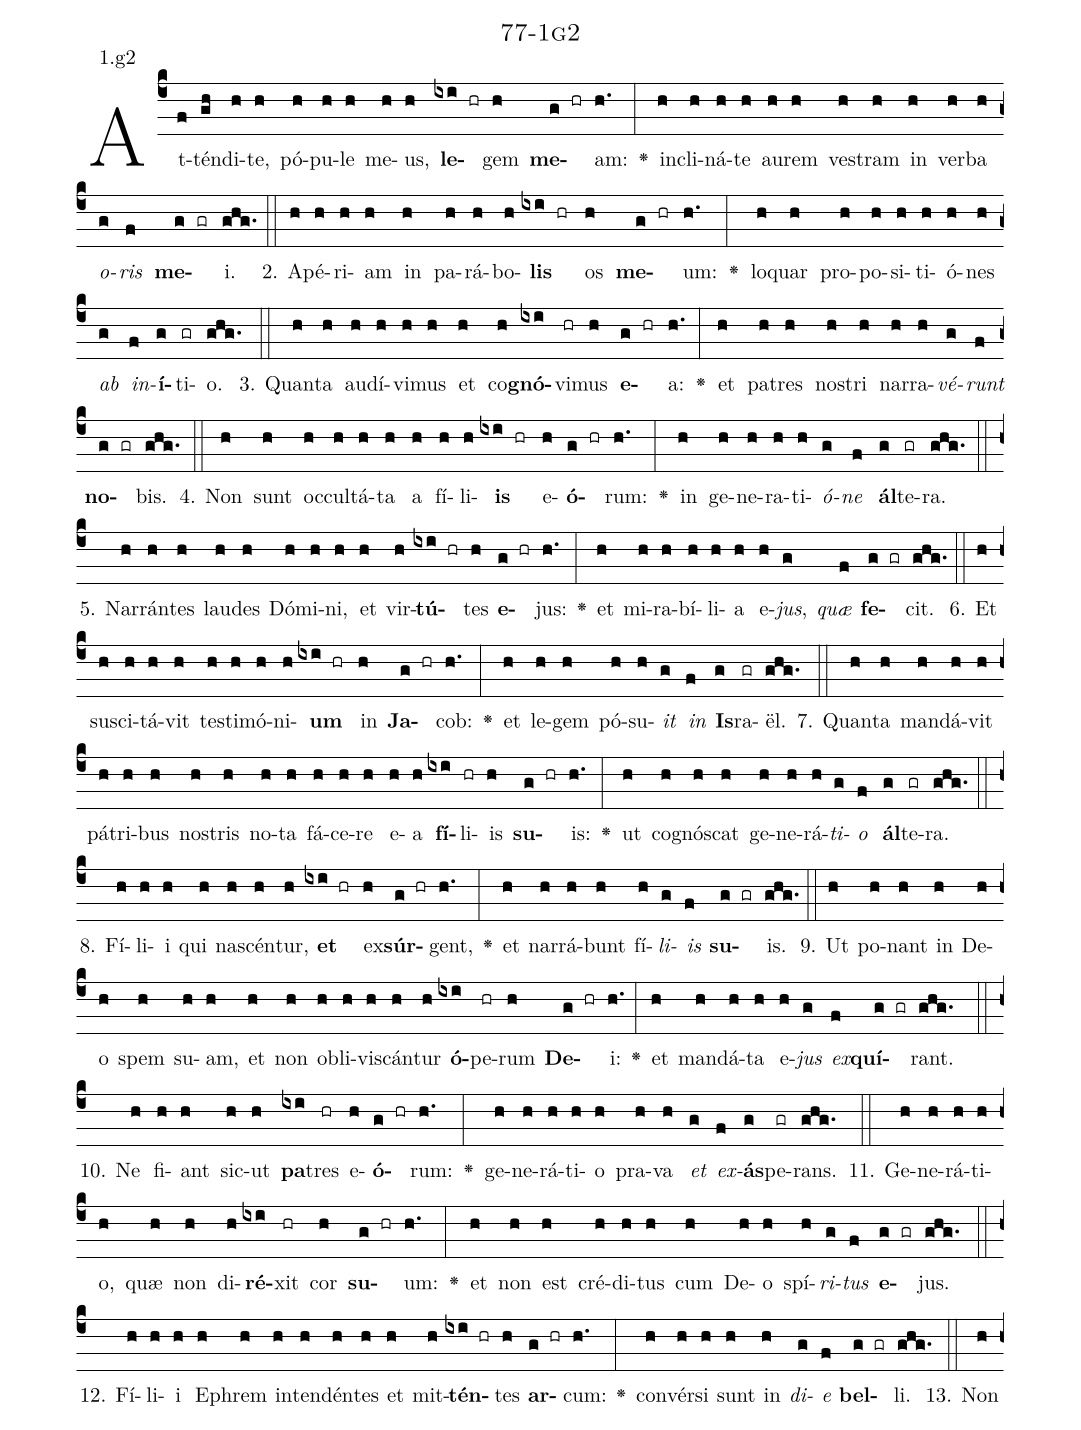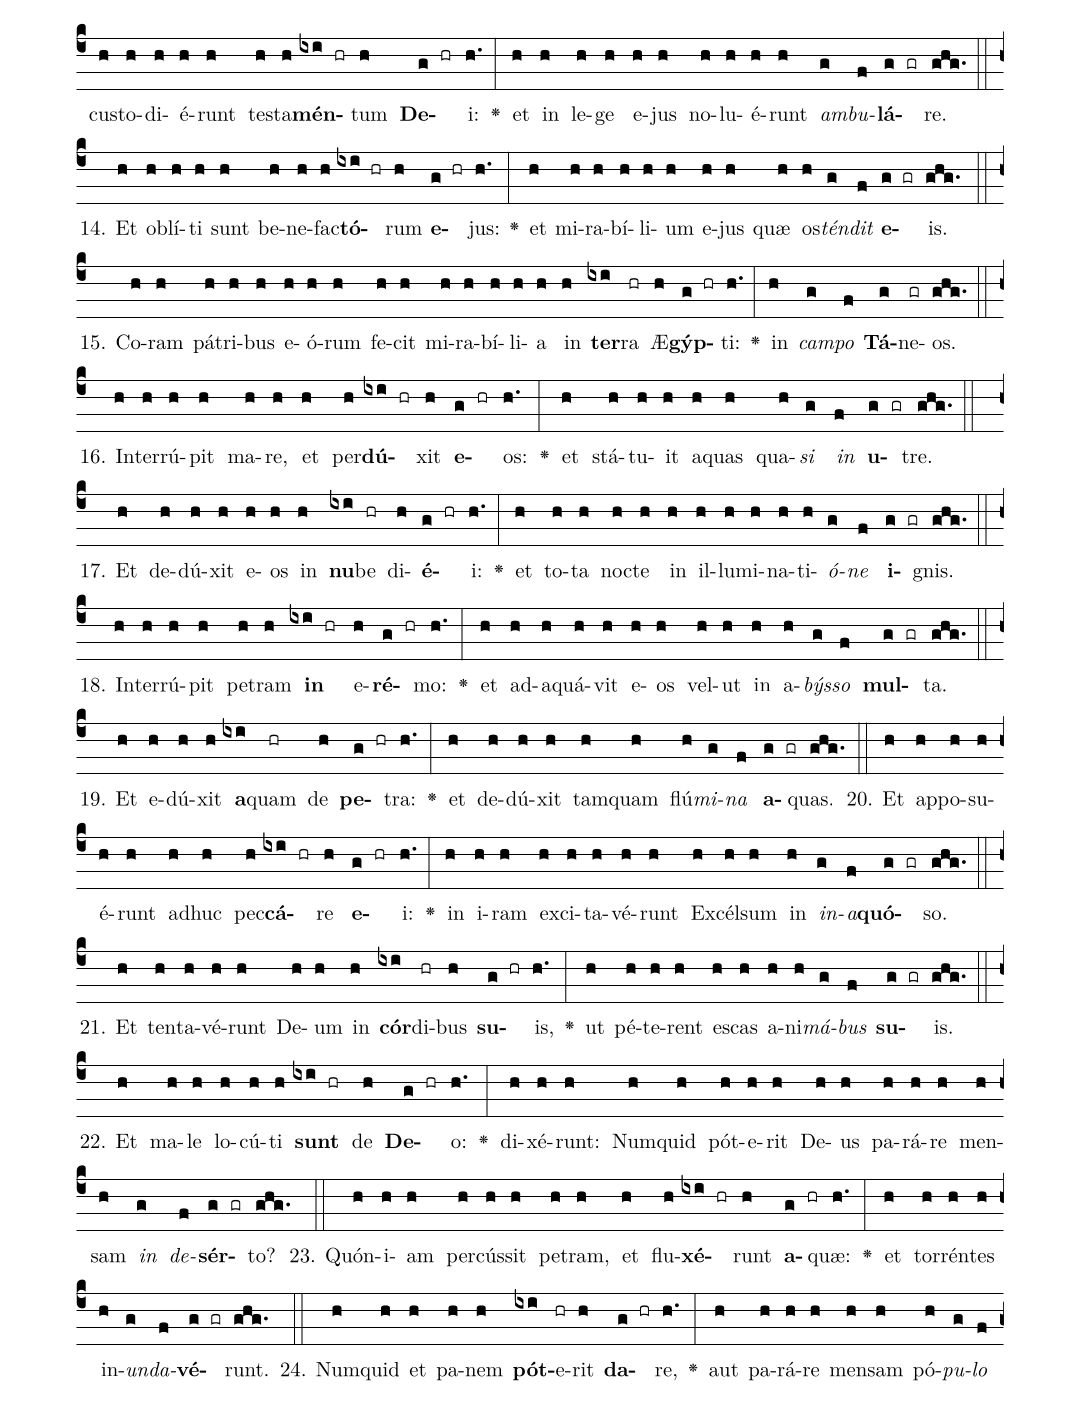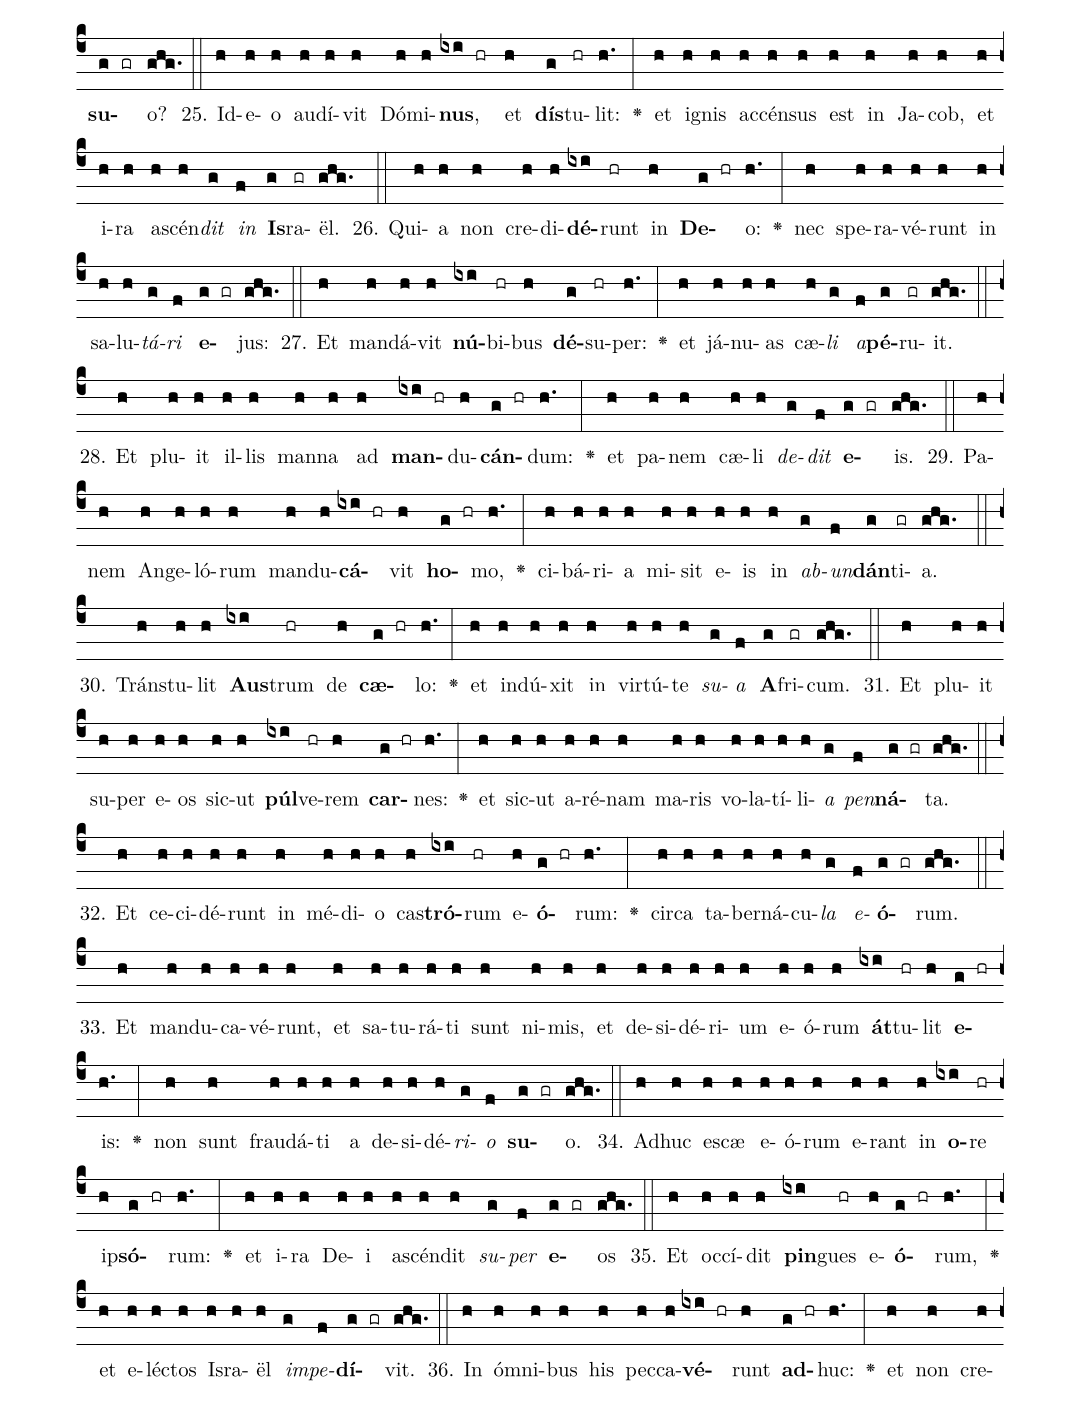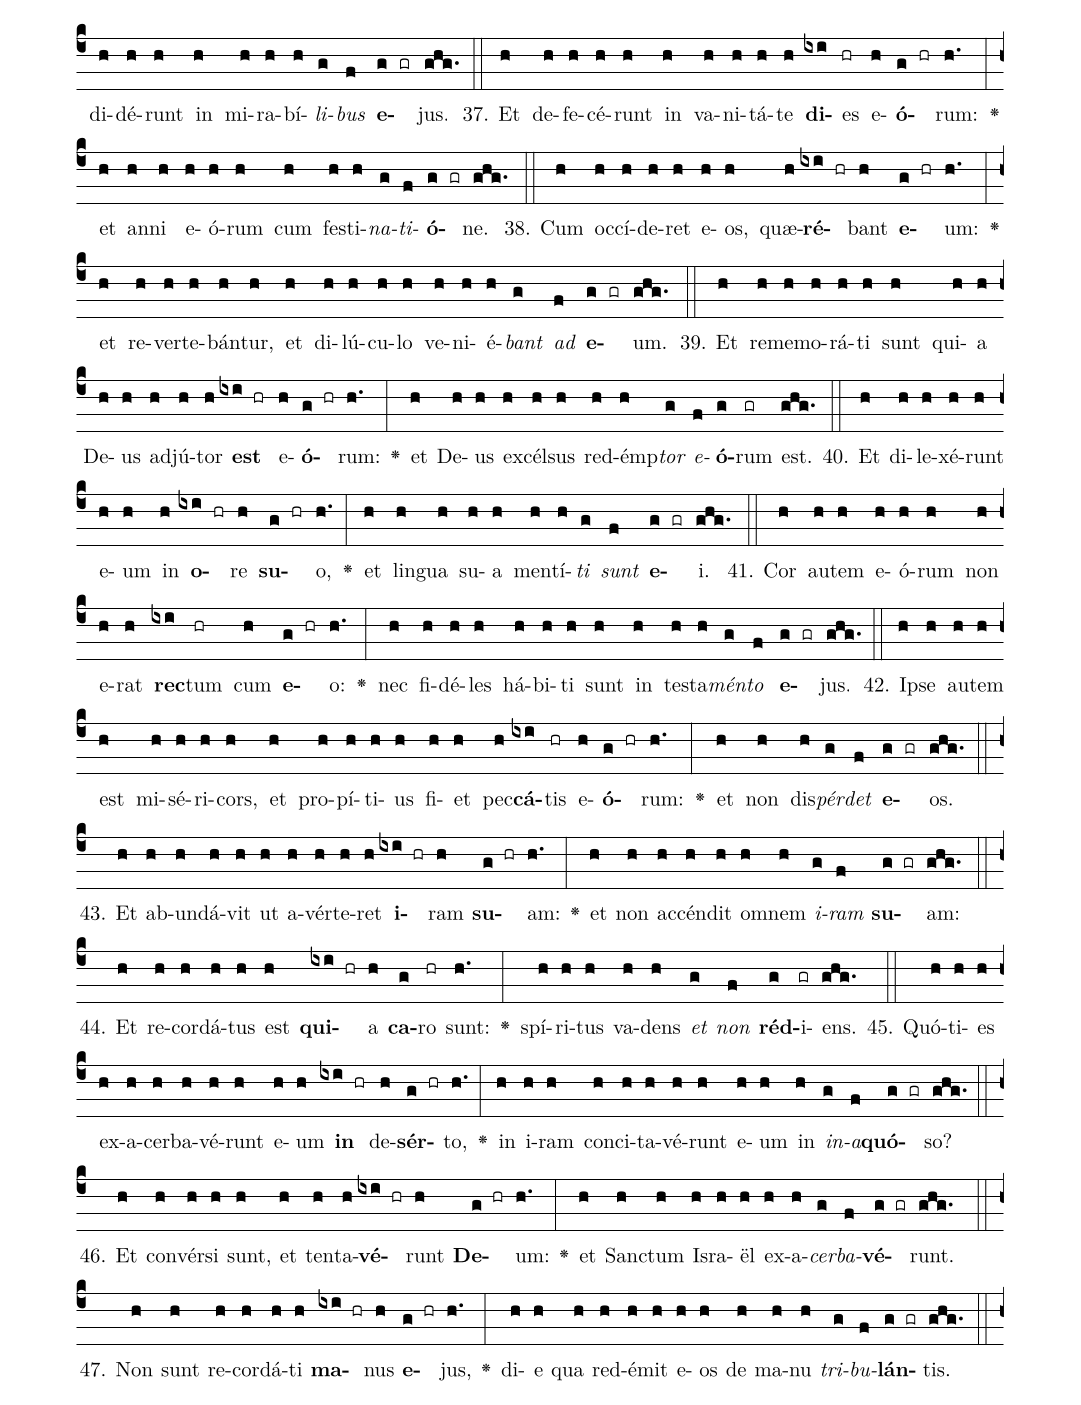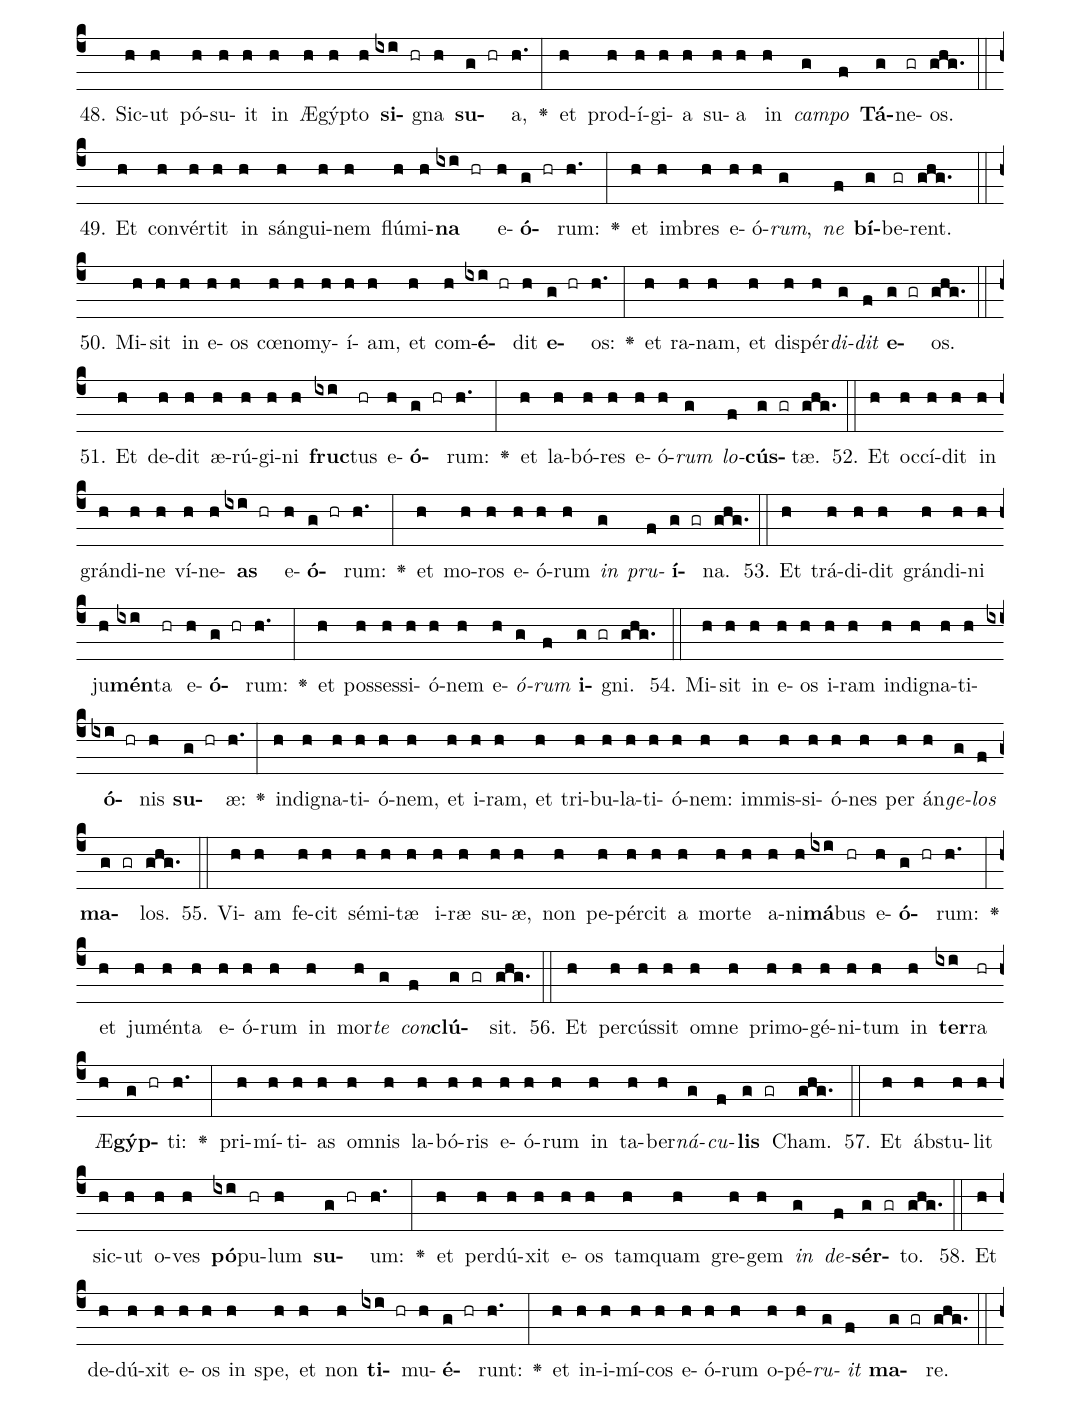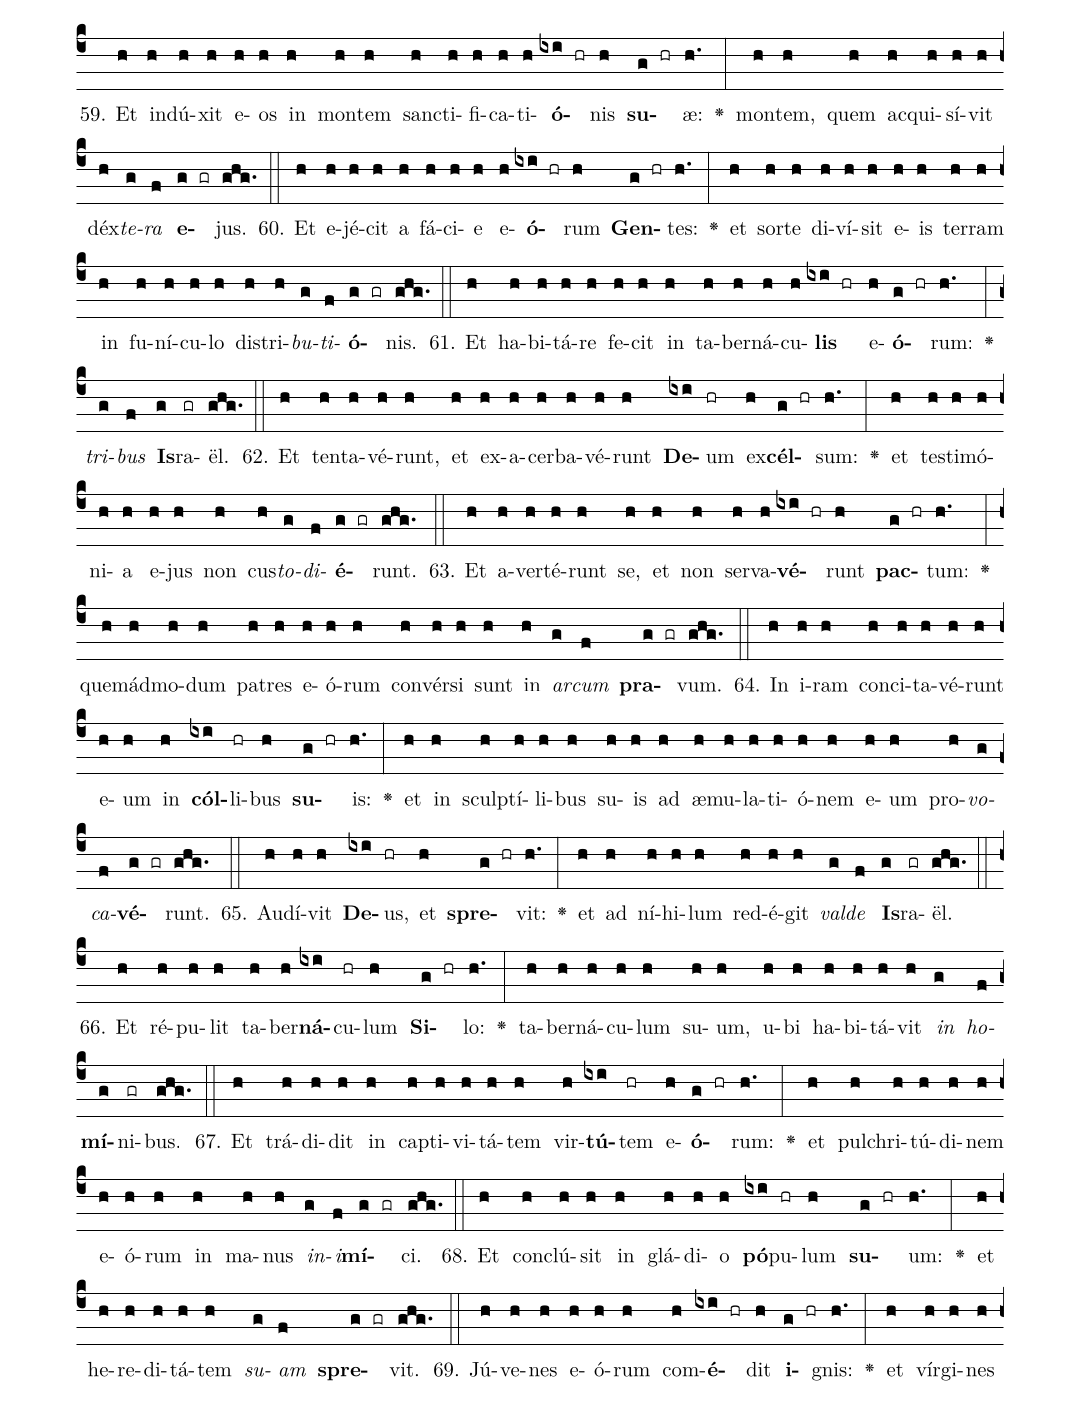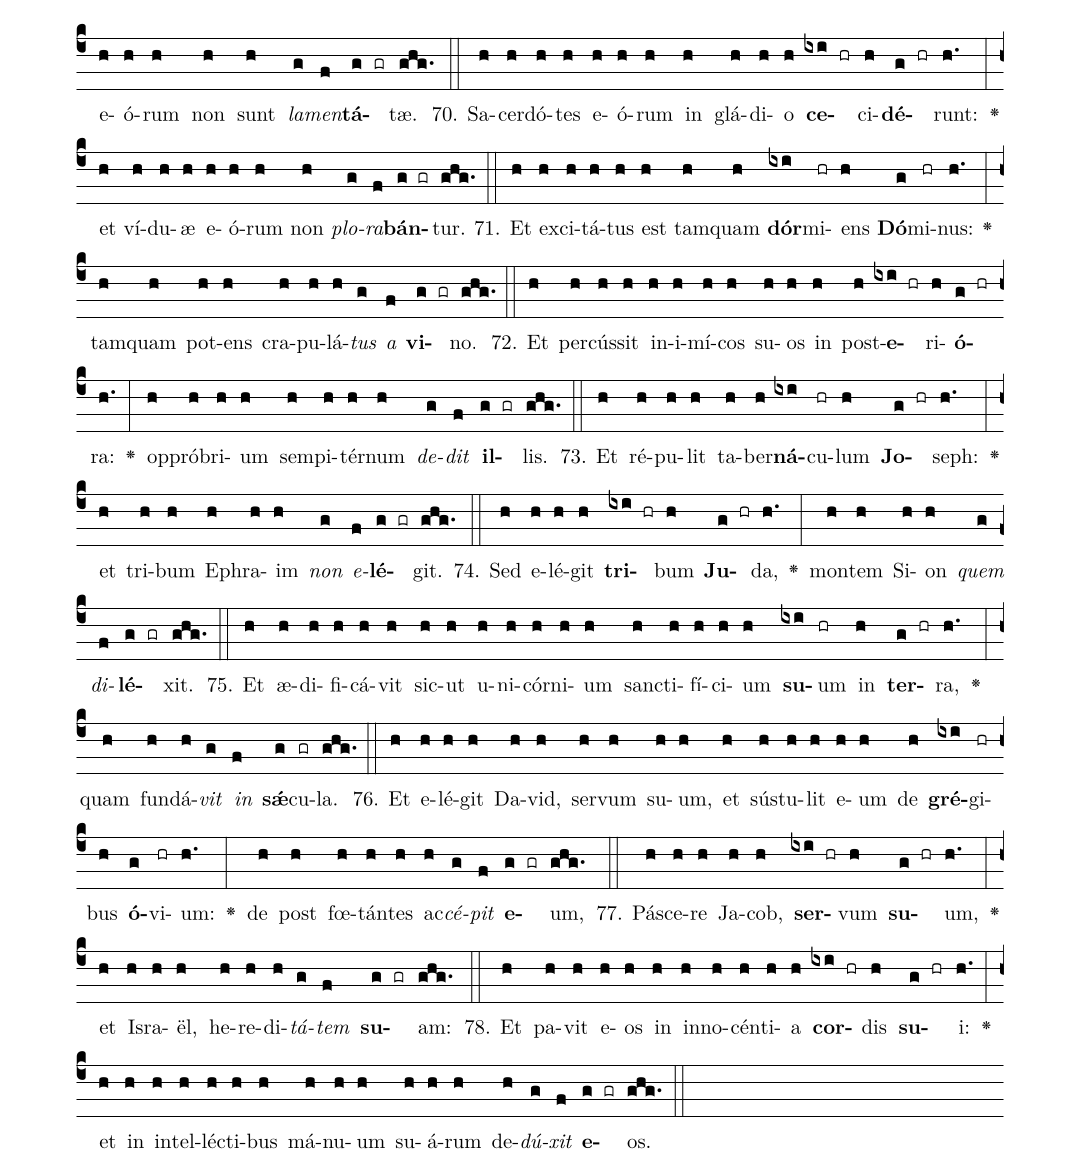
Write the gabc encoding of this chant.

name: 77-1g2;
annotation: 1.g2;
%%
(c4)At(f)tén(gh)di(h)te,(h) pó(h)pu(h)le(h) me(h)us,(h) <b>le</b>(ixi hr)gem(h) <b>me</b>(g hr)am:(h.) <v>\greheightstar</v>(:) in(h)cli(h)ná(h)te(h) au(h)rem(h) ves(h)tram(h) in(h) ver(h)ba(h) <i>o</i>(g)<i>ris</i>(f) <b>me</b>(g gr)i.(ghg.) (::)
2. A(h)pé(h)ri(h)am(h) in(h) pa(h)rá(h)bo(h)<b>lis</b>(ixi hr) os(h) <b>me</b>(g hr)um:(h.) <v>\greheightstar</v>(:) lo(h)quar(h) pro(h)po(h)si(h)ti(h)ó(h)nes(h) <i>ab</i>(g) <i>in</i>(f)<b>í</b>(g)ti(gr)o.(ghg.) (::)
3. Quan(h)ta(h) au(h)dí(h)vi(h)mus(h) et(h) co(h)<b>gnó</b>(ixi)vi(hr)mus(h) <b>e</b>(g hr)a:(h.) <v>\greheightstar</v>(:) et(h) pa(h)tres(h) nos(h)tri(h) nar(h)ra(h)<i>vé</i>(g)<i>runt</i>(f) <b>no</b>(g gr)bis.(ghg.) (::)
4. Non(h) sunt(h) oc(h)cul(h)tá(h)ta(h) a(h) fí(h)li(h)<b>is</b>(ixi hr) e(h)<b>ó</b>(g hr)rum:(h.) <v>\greheightstar</v>(:) in(h) ge(h)ne(h)ra(h)ti(h)<i>ó</i>(g)<i>ne</i>(f) <b>ál</b>(g)te(gr)ra.(ghg.) (::)
5. Nar(h)rán(h)tes(h) lau(h)des(h) Dó(h)mi(h)ni,(h) et(h) vir(h)<b>tú</b>(ixi hr)tes(h) <b>e</b>(g hr)jus:(h.) <v>\greheightstar</v>(:) et(h) mi(h)ra(h)bí(h)li(h)a(h) e(h)<i>jus</i>,(g) <i>quæ</i>(f) <b>fe</b>(g gr)cit.(ghg.) (::)
6. Et(h) su(h)sci(h)tá(h)vit(h) tes(h)ti(h)mó(h)ni(h)<b>um</b>(ixi hr) in(h) <b>Ja</b>(g hr)cob:(h.) <v>\greheightstar</v>(:) et(h) le(h)gem(h) pó(h)su(h)<i>it</i>(g) <i>in</i>(f) <b>Is</b>(g)ra(gr)ël.(ghg.) (::)
7. Quan(h)ta(h) man(h)dá(h)vit(h) pá(h)tri(h)bus(h) nos(h)tris(h) no(h)ta(h) fá(h)ce(h)re(h) e(h)a(h) <b>fí</b>(ixi)li(hr)is(h) <b>su</b>(g hr)is:(h.) <v>\greheightstar</v>(:) ut(h) co(h)gnós(h)cat(h) ge(h)ne(h)rá(h)<i>ti</i>(g)<i>o</i>(f) <b>ál</b>(g)te(gr)ra.(ghg.) (::)
8. Fí(h)li(h)i(h) qui(h) na(h)scén(h)tur,(h) <b>et</b>(ixi hr) ex(h)<b>súr</b>(g hr)gent,(h.) <v>\greheightstar</v>(:) et(h) nar(h)rá(h)bunt(h) fí(h)<i>li</i>(g)<i>is</i>(f) <b>su</b>(g gr)is.(ghg.) (::)
9. Ut(h) po(h)nant(h) in(h) De(h)o(h) spem(h) su(h)am,(h) et(h) non(h) ob(h)li(h)vis(h)cán(h)tur(h) <b>ó</b>(ixi)pe(hr)rum(h) <b>De</b>(g hr)i:(h.) <v>\greheightstar</v>(:) et(h) man(h)dá(h)ta(h) e(h)<i>jus</i>(g) <i>ex</i>(f)<b>quí</b>(g gr)rant.(ghg.) (::)
10. Ne(h) fi(h)ant(h) sic(h)ut(h) <b>pa</b>(ixi)tres(hr) e(h)<b>ó</b>(g hr)rum:(h.) <v>\greheightstar</v>(:) ge(h)ne(h)rá(h)ti(h)o(h) pra(h)va(h) <i>et</i>(g) <i>ex</i>(f)<b>ás</b>(g)pe(gr)rans.(ghg.) (::)
11. Ge(h)ne(h)rá(h)ti(h)o,(h) quæ(h) non(h) di(h)<b>ré</b>(ixi)xit(hr) cor(h) <b>su</b>(g hr)um:(h.) <v>\greheightstar</v>(:) et(h) non(h) est(h) cré(h)di(h)tus(h) cum(h) De(h)o(h) spí(h)<i>ri</i>(g)<i>tus</i>(f) <b>e</b>(g gr)jus.(ghg.) (::)
12. Fí(h)li(h)i(h) E(h)phrem(h) in(h)ten(h)dén(h)tes(h) et(h) mit(h)<b>tén</b>(ixi hr)tes(h) <b>ar</b>(g hr)cum:(h.) <v>\greheightstar</v>(:) con(h)vér(h)si(h) sunt(h) in(h) <i>di</i>(g)<i>e</i>(f) <b>bel</b>(g gr)li.(ghg.) (::)
13. Non(h) cus(h)to(h)di(h)é(h)runt(h) tes(h)ta(h)<b>mén</b>(ixi hr)tum(h) <b>De</b>(g hr)i:(h.) <v>\greheightstar</v>(:) et(h) in(h) le(h)ge(h) e(h)jus(h) no(h)lu(h)é(h)runt(h) <i>am</i>(g)<i>bu</i>(f)<b>lá</b>(g gr)re.(ghg.) (::)
14. Et(h) ob(h)lí(h)ti(h) sunt(h) be(h)ne(h)fac(h)<b>tó</b>(ixi hr)rum(h) <b>e</b>(g hr)jus:(h.) <v>\greheightstar</v>(:) et(h) mi(h)ra(h)bí(h)li(h)um(h) e(h)jus(h) quæ(h) os(h)<i>tén</i>(g)<i>dit</i>(f) <b>e</b>(g gr)is.(ghg.) (::)
15. Co(h)ram(h) pá(h)tri(h)bus(h) e(h)ó(h)rum(h) fe(h)cit(h) mi(h)ra(h)bí(h)li(h)a(h) in(h) <b>ter</b>(ixi)ra(hr) Æ(h)<b>gýp</b>(g hr)ti:(h.) <v>\greheightstar</v>(:) in(h) <i>cam</i>(g)<i>po</i>(f) <b>Tá</b>(g)ne(gr)os.(ghg.) (::)
16. In(h)ter(h)rú(h)pit(h) ma(h)re,(h) et(h) per(h)<b>dú</b>(ixi hr)xit(h) <b>e</b>(g hr)os:(h.) <v>\greheightstar</v>(:) et(h) stá(h)tu(h)it(h) a(h)quas(h) qua(h)<i>si</i>(g) <i>in</i>(f) <b>u</b>(g gr)tre.(ghg.) (::)
17. Et(h) de(h)dú(h)xit(h) e(h)os(h) in(h) <b>nu</b>(ixi)be(hr) di(h)<b>é</b>(g hr)i:(h.) <v>\greheightstar</v>(:) et(h) to(h)ta(h) noc(h)te(h) in(h) il(h)lu(h)mi(h)na(h)ti(h)<i>ó</i>(g)<i>ne</i>(f) <b>i</b>(g gr)gnis.(ghg.) (::)
18. In(h)ter(h)rú(h)pit(h) pe(h)tram(h) <b>in</b>(ixi hr) e(h)<b>ré</b>(g hr)mo:(h.) <v>\greheightstar</v>(:) et(h) ad(h)a(h)quá(h)vit(h) e(h)os(h) vel(h)ut(h) in(h) a(h)<i>býs</i>(g)<i>so</i>(f) <b>mul</b>(g gr)ta.(ghg.) (::)
19. Et(h) e(h)dú(h)xit(h) <b>a</b>(ixi)quam(hr) de(h) <b>pe</b>(g hr)tra:(h.) <v>\greheightstar</v>(:) et(h) de(h)dú(h)xit(h) tam(h)quam(h) flú(h)<i>mi</i>(g)<i>na</i>(f) <b>a</b>(g gr)quas.(ghg.) (::)
20. Et(h) ap(h)po(h)su(h)é(h)runt(h) ad(h)huc(h) pec(h)<b>cá</b>(ixi hr)re(h) <b>e</b>(g hr)i:(h.) <v>\greheightstar</v>(:) in(h) i(h)ram(h) ex(h)ci(h)ta(h)vé(h)runt(h) Ex(h)cél(h)sum(h) in(h) <i>in</i>(g)<i>a</i>(f)<b>quó</b>(g gr)so.(ghg.) (::)
21. Et(h) ten(h)ta(h)vé(h)runt(h) De(h)um(h) in(h) <b>cór</b>(ixi)di(hr)bus(h) <b>su</b>(g hr)is,(h.) <v>\greheightstar</v>(:) ut(h) pé(h)te(h)rent(h) es(h)cas(h) a(h)ni(h)<i>má</i>(g)<i>bus</i>(f) <b>su</b>(g gr)is.(ghg.) (::)
22. Et(h) ma(h)le(h) lo(h)cú(h)ti(h) <b>sunt</b>(ixi hr) de(h) <b>De</b>(g hr)o:(h.) <v>\greheightstar</v>(:) di(h)xé(h)runt:(h) Num(h)quid(h) pót(h)e(h)rit(h) De(h)us(h) pa(h)rá(h)re(h) men(h)sam(h) <i>in</i>(g) <i>de</i>(f)<b>sér</b>(g gr)to?(ghg.) (::)
23. Quón(h)i(h)am(h) per(h)cús(h)sit(h) pe(h)tram,(h) et(h) flu(h)<b>xé</b>(ixi hr)runt(h) <b>a</b>(g hr)quæ:(h.) <v>\greheightstar</v>(:) et(h) tor(h)rén(h)tes(h) in(h)<i>un</i>(g)<i>da</i>(f)<b>vé</b>(g gr)runt.(ghg.) (::)
24. Num(h)quid(h) et(h) pa(h)nem(h) <b>pót</b>(ixi)e(hr)rit(h) <b>da</b>(g hr)re,(h.) <v>\greheightstar</v>(:) aut(h) pa(h)rá(h)re(h) men(h)sam(h) pó(h)<i>pu</i>(g)<i>lo</i>(f) <b>su</b>(g gr)o?(ghg.) (::)
25. Id(h)e(h)o(h) au(h)dí(h)vit(h) Dó(h)mi(h)<b>nus</b>,(ixi hr) et(h) <b>dís</b>(g)tu(hr)lit:(h.) <v>\greheightstar</v>(:) et(h) i(h)gnis(h) ac(h)cén(h)sus(h) est(h) in(h) Ja(h)cob,(h) et(h) i(h)ra(h) a(h)scén(h)<i>dit</i>(g) <i>in</i>(f) <b>Is</b>(g)ra(gr)ël.(ghg.) (::)
26. Qui(h)a(h) non(h) cre(h)di(h)<b>dé</b>(ixi)runt(hr) in(h) <b>De</b>(g hr)o:(h.) <v>\greheightstar</v>(:) nec(h) spe(h)ra(h)vé(h)runt(h) in(h) sa(h)lu(h)<i>tá</i>(g)<i>ri</i>(f) <b>e</b>(g gr)jus:(ghg.) (::)
27. Et(h) man(h)dá(h)vit(h) <b>nú</b>(ixi)bi(hr)bus(h) <b>dé</b>(g)su(hr)per:(h.) <v>\greheightstar</v>(:) et(h) já(h)nu(h)as(h) cæ(h)<i>li</i>(g) <i>a</i>(f)<b>pé</b>(g)ru(gr)it.(ghg.) (::)
28. Et(h) plu(h)it(h) il(h)lis(h) man(h)na(h) ad(h) <b>man</b>(ixi hr)du(h)<b>cán</b>(g hr)dum:(h.) <v>\greheightstar</v>(:) et(h) pa(h)nem(h) cæ(h)li(h) <i>de</i>(g)<i>dit</i>(f) <b>e</b>(g gr)is.(ghg.) (::)
29. Pa(h)nem(h) An(h)ge(h)ló(h)rum(h) man(h)du(h)<b>cá</b>(ixi hr)vit(h) <b>ho</b>(g hr)mo,(h.) <v>\greheightstar</v>(:) ci(h)bá(h)ri(h)a(h) mi(h)sit(h) e(h)is(h) in(h) <i>ab</i>(g)<i>un</i>(f)<b>dán</b>(g)ti(gr)a.(ghg.) (::)
30. Tráns(h)tu(h)lit(h) <b>Aus</b>(ixi)trum(hr) de(h) <b>cæ</b>(g hr)lo:(h.) <v>\greheightstar</v>(:) et(h) in(h)dú(h)xit(h) in(h) vir(h)tú(h)te(h) <i>su</i>(g)<i>a</i>(f) <b>A</b>(g)fri(gr)cum.(ghg.) (::)
31. Et(h) plu(h)it(h) su(h)per(h) e(h)os(h) sic(h)ut(h) <b>púl</b>(ixi)ve(hr)rem(h) <b>car</b>(g hr)nes:(h.) <v>\greheightstar</v>(:) et(h) sic(h)ut(h) a(h)ré(h)nam(h) ma(h)ris(h) vo(h)la(h)tí(h)li(h)<i>a</i>(g) <i>pen</i>(f)<b>ná</b>(g gr)ta.(ghg.) (::)
32. Et(h) ce(h)ci(h)dé(h)runt(h) in(h) mé(h)di(h)o(h) cas(h)<b>tró</b>(ixi)rum(hr) e(h)<b>ó</b>(g hr)rum:(h.) <v>\greheightstar</v>(:) cir(h)ca(h) ta(h)ber(h)ná(h)cu(h)<i>la</i>(g) <i>e</i>(f)<b>ó</b>(g gr)rum.(ghg.) (::)
33. Et(h) man(h)du(h)ca(h)vé(h)runt,(h) et(h) sa(h)tu(h)rá(h)ti(h) sunt(h) ni(h)mis,(h) et(h) de(h)si(h)dé(h)ri(h)um(h) e(h)ó(h)rum(h) <b>át</b>(ixi)tu(hr)lit(h) <b>e</b>(g hr)is:(h.) <v>\greheightstar</v>(:) non(h) sunt(h) frau(h)dá(h)ti(h) a(h) de(h)si(h)dé(h)<i>ri</i>(g)<i>o</i>(f) <b>su</b>(g gr)o.(ghg.) (::)
34. Ad(h)huc(h) e(h)scæ(h) e(h)ó(h)rum(h) e(h)rant(h) in(h) <b>o</b>(ixi)re(hr) ip(h)<b>só</b>(g hr)rum:(h.) <v>\greheightstar</v>(:) et(h) i(h)ra(h) De(h)i(h) a(h)scén(h)dit(h) <i>su</i>(g)<i>per</i>(f) <b>e</b>(g gr)os(ghg.) (::)
35. Et(h) oc(h)cí(h)dit(h) <b>pin</b>(ixi)gues(hr) e(h)<b>ó</b>(g hr)rum,(h.) <v>\greheightstar</v>(:) et(h) e(h)léc(h)tos(h) Is(h)ra(h)ël(h) <i>im</i>(g)<i>pe</i>(f)<b>dí</b>(g gr)vit.(ghg.) (::)
36. In(h) óm(h)ni(h)bus(h) his(h) pec(h)ca(h)<b>vé</b>(ixi hr)runt(h) <b>ad</b>(g hr)huc:(h.) <v>\greheightstar</v>(:) et(h) non(h) cre(h)di(h)dé(h)runt(h) in(h) mi(h)ra(h)bí(h)<i>li</i>(g)<i>bus</i>(f) <b>e</b>(g gr)jus.(ghg.) (::)
37. Et(h) de(h)fe(h)cé(h)runt(h) in(h) va(h)ni(h)tá(h)te(h) <b>di</b>(ixi)es(hr) e(h)<b>ó</b>(g hr)rum:(h.) <v>\greheightstar</v>(:) et(h) an(h)ni(h) e(h)ó(h)rum(h) cum(h) fes(h)ti(h)<i>na</i>(g)<i>ti</i>(f)<b>ó</b>(g gr)ne.(ghg.) (::)
38. Cum(h) oc(h)cí(h)de(h)ret(h) e(h)os,(h) quæ(h)<b>ré</b>(ixi hr)bant(h) <b>e</b>(g hr)um:(h.) <v>\greheightstar</v>(:) et(h) re(h)ver(h)te(h)bán(h)tur,(h) et(h) di(h)lú(h)cu(h)lo(h) ve(h)ni(h)é(h)<i>bant</i>(g) <i>ad</i>(f) <b>e</b>(g gr)um.(ghg.) (::)
39. Et(h) re(h)me(h)mo(h)rá(h)ti(h) sunt(h) qui(h)a(h) De(h)us(h) ad(h)jú(h)tor(h) <b>est</b>(ixi hr) e(h)<b>ó</b>(g hr)rum:(h.) <v>\greheightstar</v>(:) et(h) De(h)us(h) ex(h)cél(h)sus(h) red(h)émp(h)<i>tor</i>(g) <i>e</i>(f)<b>ó</b>(g)rum(gr) est.(ghg.) (::)
40. Et(h) di(h)le(h)xé(h)runt(h) e(h)um(h) in(h) <b>o</b>(ixi hr)re(h) <b>su</b>(g hr)o,(h.) <v>\greheightstar</v>(:) et(h) lin(h)gua(h) su(h)a(h) men(h)tí(h)<i>ti</i>(g) <i>sunt</i>(f) <b>e</b>(g gr)i.(ghg.) (::)
41. Cor(h) au(h)tem(h) e(h)ó(h)rum(h) non(h) e(h)rat(h) <b>rec</b>(ixi)tum(hr) cum(h) <b>e</b>(g hr)o:(h.) <v>\greheightstar</v>(:) nec(h) fi(h)dé(h)les(h) há(h)bi(h)ti(h) sunt(h) in(h) tes(h)ta(h)<i>mén</i>(g)<i>to</i>(f) <b>e</b>(g gr)jus.(ghg.) (::)
42. Ip(h)se(h) au(h)tem(h) est(h) mi(h)sé(h)ri(h)cors,(h) et(h) pro(h)pí(h)ti(h)us(h) fi(h)et(h) pec(h)<b>cá</b>(ixi)tis(hr) e(h)<b>ó</b>(g hr)rum:(h.) <v>\greheightstar</v>(:) et(h) non(h) dis(h)<i>pér</i>(g)<i>det</i>(f) <b>e</b>(g gr)os.(ghg.) (::)
43. Et(h) ab(h)un(h)dá(h)vit(h) ut(h) a(h)vér(h)te(h)ret(h) <b>i</b>(ixi hr)ram(h) <b>su</b>(g hr)am:(h.) <v>\greheightstar</v>(:) et(h) non(h) ac(h)cén(h)dit(h) om(h)nem(h) <i>i</i>(g)<i>ram</i>(f) <b>su</b>(g gr)am:(ghg.) (::)
44. Et(h) re(h)cor(h)dá(h)tus(h) est(h) <b>qui</b>(ixi hr)a(h) <b>ca</b>(g)ro(hr) sunt:(h.) <v>\greheightstar</v>(:) spí(h)ri(h)tus(h) va(h)dens(h) <i>et</i>(g) <i>non</i>(f) <b>réd</b>(g)i(gr)ens.(ghg.) (::)
45. Quó(h)ti(h)es(h) ex(h)a(h)cer(h)ba(h)vé(h)runt(h) e(h)um(h) <b>in</b>(ixi hr) de(h)<b>sér</b>(g hr)to,(h.) <v>\greheightstar</v>(:) in(h) i(h)ram(h) con(h)ci(h)ta(h)vé(h)runt(h) e(h)um(h) in(h) <i>in</i>(g)<i>a</i>(f)<b>quó</b>(g gr)so?(ghg.) (::)
46. Et(h) con(h)vér(h)si(h) sunt,(h) et(h) ten(h)ta(h)<b>vé</b>(ixi hr)runt(h) <b>De</b>(g hr)um:(h.) <v>\greheightstar</v>(:) et(h) Sanc(h)tum(h) Is(h)ra(h)ël(h) ex(h)a(h)<i>cer</i>(g)<i>ba</i>(f)<b>vé</b>(g gr)runt.(ghg.) (::)
47. Non(h) sunt(h) re(h)cor(h)dá(h)ti(h) <b>ma</b>(ixi hr)nus(h) <b>e</b>(g hr)jus,(h.) <v>\greheightstar</v>(:) di(h)e(h) qua(h) red(h)é(h)mit(h) e(h)os(h) de(h) ma(h)nu(h) <i>tri</i>(g)<i>bu</i>(f)<b>lán</b>(g gr)tis.(ghg.) (::)
48. Sic(h)ut(h) pó(h)su(h)it(h) in(h) Æ(h)gýp(h)to(h) <b>si</b>(ixi hr)gna(h) <b>su</b>(g hr)a,(h.) <v>\greheightstar</v>(:) et(h) prod(h)í(h)gi(h)a(h) su(h)a(h) in(h) <i>cam</i>(g)<i>po</i>(f) <b>Tá</b>(g)ne(gr)os.(ghg.) (::)
49. Et(h) con(h)vér(h)tit(h) in(h) sán(h)gui(h)nem(h) flú(h)mi(h)<b>na</b>(ixi hr) e(h)<b>ó</b>(g hr)rum:(h.) <v>\greheightstar</v>(:) et(h) im(h)bres(h) e(h)ó(h)<i>rum</i>,(g) <i>ne</i>(f) <b>bí</b>(g)be(gr)rent.(ghg.) (::)
50. Mi(h)sit(h) in(h) e(h)os(h) cœ(h)no(h)my(h)í(h)am,(h) et(h) com(h)<b>é</b>(ixi hr)dit(h) <b>e</b>(g hr)os:(h.) <v>\greheightstar</v>(:) et(h) ra(h)nam,(h) et(h) dis(h)pér(h)<i>di</i>(g)<i>dit</i>(f) <b>e</b>(g gr)os.(ghg.) (::)
51. Et(h) de(h)dit(h) æ(h)rú(h)gi(h)ni(h) <b>fruc</b>(ixi)tus(hr) e(h)<b>ó</b>(g hr)rum:(h.) <v>\greheightstar</v>(:) et(h) la(h)bó(h)res(h) e(h)ó(h)<i>rum</i>(g) <i>lo</i>(f)<b>cús</b>(g gr)tæ.(ghg.) (::)
52. Et(h) oc(h)cí(h)dit(h) in(h) grán(h)di(h)ne(h) ví(h)ne(h)<b>as</b>(ixi hr) e(h)<b>ó</b>(g hr)rum:(h.) <v>\greheightstar</v>(:) et(h) mo(h)ros(h) e(h)ó(h)rum(h) <i>in</i>(g) <i>pru</i>(f)<b>í</b>(g gr)na.(ghg.) (::)
53. Et(h) trá(h)di(h)dit(h) grán(h)di(h)ni(h) ju(h)<b>mén</b>(ixi)ta(hr) e(h)<b>ó</b>(g hr)rum:(h.) <v>\greheightstar</v>(:) et(h) pos(h)ses(h)si(h)ó(h)nem(h) e(h)<i>ó</i>(g)<i>rum</i>(f) <b>i</b>(g gr)gni.(ghg.) (::)
54. Mi(h)sit(h) in(h) e(h)os(h) i(h)ram(h) in(h)di(h)gna(h)ti(h)<b>ó</b>(ixi hr)nis(h) <b>su</b>(g hr)æ:(h.) <v>\greheightstar</v>(:) in(h)di(h)gna(h)ti(h)ó(h)nem,(h) et(h) i(h)ram,(h) et(h) tri(h)bu(h)la(h)ti(h)ó(h)nem:(h) im(h)mis(h)si(h)ó(h)nes(h) per(h) án(h)<i>ge</i>(g)<i>los</i>(f) <b>ma</b>(g gr)los.(ghg.) (::)
55. Vi(h)am(h) fe(h)cit(h) sé(h)mi(h)tæ(h) i(h)ræ(h) su(h)æ,(h) non(h) pe(h)pér(h)cit(h) a(h) mor(h)te(h) a(h)ni(h)<b>má</b>(ixi)bus(hr) e(h)<b>ó</b>(g hr)rum:(h.) <v>\greheightstar</v>(:) et(h) ju(h)mén(h)ta(h) e(h)ó(h)rum(h) in(h) mor(h)<i>te</i>(g) <i>con</i>(f)<b>clú</b>(g gr)sit.(ghg.) (::)
56. Et(h) per(h)cús(h)sit(h) om(h)ne(h) pri(h)mo(h)gé(h)ni(h)tum(h) in(h) <b>ter</b>(ixi)ra(hr) Æ(h)<b>gýp</b>(g hr)ti:(h.) <v>\greheightstar</v>(:) pri(h)mí(h)ti(h)as(h) om(h)nis(h) la(h)bó(h)ris(h) e(h)ó(h)rum(h) in(h) ta(h)ber(h)<i>ná</i>(g)<i>cu</i>(f)<b>lis</b>(g gr) Cham.(ghg.) (::)
57. Et(h) ábs(h)tu(h)lit(h) sic(h)ut(h) o(h)ves(h) <b>pó</b>(ixi)pu(hr)lum(h) <b>su</b>(g hr)um:(h.) <v>\greheightstar</v>(:) et(h) per(h)dú(h)xit(h) e(h)os(h) tam(h)quam(h) gre(h)gem(h) <i>in</i>(g) <i>de</i>(f)<b>sér</b>(g gr)to.(ghg.) (::)
58. Et(h) de(h)dú(h)xit(h) e(h)os(h) in(h) spe,(h) et(h) non(h) <b>ti</b>(ixi hr)mu(h)<b>é</b>(g hr)runt:(h.) <v>\greheightstar</v>(:) et(h) in(h)i(h)mí(h)cos(h) e(h)ó(h)rum(h) o(h)pé(h)<i>ru</i>(g)<i>it</i>(f) <b>ma</b>(g gr)re.(ghg.) (::)
59. Et(h) in(h)dú(h)xit(h) e(h)os(h) in(h) mon(h)tem(h) sanc(h)ti(h)fi(h)ca(h)ti(h)<b>ó</b>(ixi hr)nis(h) <b>su</b>(g hr)æ:(h.) <v>\greheightstar</v>(:) mon(h)tem,(h) quem(h) ac(h)qui(h)sí(h)vit(h) déx(h)<i>te</i>(g)<i>ra</i>(f) <b>e</b>(g gr)jus.(ghg.) (::)
60. Et(h) e(h)jé(h)cit(h) a(h) fá(h)ci(h)e(h) e(h)<b>ó</b>(ixi hr)rum(h) <b>Gen</b>(g hr)tes:(h.) <v>\greheightstar</v>(:) et(h) sor(h)te(h) di(h)ví(h)sit(h) e(h)is(h) ter(h)ram(h) in(h) fu(h)ní(h)cu(h)lo(h) dis(h)tri(h)<i>bu</i>(g)<i>ti</i>(f)<b>ó</b>(g gr)nis.(ghg.) (::)
61. Et(h) ha(h)bi(h)tá(h)re(h) fe(h)cit(h) in(h) ta(h)ber(h)ná(h)cu(h)<b>lis</b>(ixi hr) e(h)<b>ó</b>(g hr)rum:(h.) <v>\greheightstar</v>(:) <i>tri</i>(g)<i>bus</i>(f) <b>Is</b>(g)ra(gr)ël.(ghg.) (::)
62. Et(h) ten(h)ta(h)vé(h)runt,(h) et(h) ex(h)a(h)cer(h)ba(h)vé(h)runt(h) <b>De</b>(ixi)um(hr) ex(h)<b>cél</b>(g hr)sum:(h.) <v>\greheightstar</v>(:) et(h) tes(h)ti(h)mó(h)ni(h)a(h) e(h)jus(h) non(h) cus(h)<i>to</i>(g)<i>di</i>(f)<b>é</b>(g gr)runt.(ghg.) (::)
63. Et(h) a(h)ver(h)té(h)runt(h) se,(h) et(h) non(h) ser(h)va(h)<b>vé</b>(ixi hr)runt(h) <b>pac</b>(g hr)tum:(h.) <v>\greheightstar</v>(:) quem(h)ád(h)mo(h)dum(h) pa(h)tres(h) e(h)ó(h)rum(h) con(h)vér(h)si(h) sunt(h) in(h) <i>ar</i>(g)<i>cum</i>(f) <b>pra</b>(g gr)vum.(ghg.) (::)
64. In(h) i(h)ram(h) con(h)ci(h)ta(h)vé(h)runt(h) e(h)um(h) in(h) <b>cól</b>(ixi)li(hr)bus(h) <b>su</b>(g hr)is:(h.) <v>\greheightstar</v>(:) et(h) in(h) sculp(h)tí(h)li(h)bus(h) su(h)is(h) ad(h) æ(h)mu(h)la(h)ti(h)ó(h)nem(h) e(h)um(h) pro(h)<i>vo</i>(g)<i>ca</i>(f)<b>vé</b>(g gr)runt.(ghg.) (::)
65. Au(h)dí(h)vit(h) <b>De</b>(ixi)us,(hr) et(h) <b>spre</b>(g hr)vit:(h.) <v>\greheightstar</v>(:) et(h) ad(h) ní(h)hi(h)lum(h) red(h)é(h)git(h) <i>val</i>(g)<i>de</i>(f) <b>Is</b>(g)ra(gr)ël.(ghg.) (::)
66. Et(h) ré(h)pu(h)lit(h) ta(h)ber(h)<b>ná</b>(ixi)cu(hr)lum(h) <b>Si</b>(g hr)lo:(h.) <v>\greheightstar</v>(:) ta(h)ber(h)ná(h)cu(h)lum(h) su(h)um,(h) u(h)bi(h) ha(h)bi(h)tá(h)vit(h) <i>in</i>(g) <i>ho</i>(f)<b>mí</b>(g)ni(gr)bus.(ghg.) (::)
67. Et(h) trá(h)di(h)dit(h) in(h) cap(h)ti(h)vi(h)tá(h)tem(h) vir(h)<b>tú</b>(ixi)tem(hr) e(h)<b>ó</b>(g hr)rum:(h.) <v>\greheightstar</v>(:) et(h) pul(h)chri(h)tú(h)di(h)nem(h) e(h)ó(h)rum(h) in(h) ma(h)nus(h) <i>in</i>(g)<i>i</i>(f)<b>mí</b>(g gr)ci.(ghg.) (::)
68. Et(h) con(h)clú(h)sit(h) in(h) glá(h)di(h)o(h) <b>pó</b>(ixi)pu(hr)lum(h) <b>su</b>(g hr)um:(h.) <v>\greheightstar</v>(:) et(h) he(h)re(h)di(h)tá(h)tem(h) <i>su</i>(g)<i>am</i>(f) <b>spre</b>(g gr)vit.(ghg.) (::)
69. Jú(h)ve(h)nes(h) e(h)ó(h)rum(h) com(h)<b>é</b>(ixi hr)dit(h) <b>i</b>(g hr)gnis:(h.) <v>\greheightstar</v>(:) et(h) vír(h)gi(h)nes(h) e(h)ó(h)rum(h) non(h) sunt(h) <i>la</i>(g)<i>men</i>(f)<b>tá</b>(g gr)tæ.(ghg.) (::)
70. Sa(h)cer(h)dó(h)tes(h) e(h)ó(h)rum(h) in(h) glá(h)di(h)o(h) <b>ce</b>(ixi hr)ci(h)<b>dé</b>(g hr)runt:(h.) <v>\greheightstar</v>(:) et(h) ví(h)du(h)æ(h) e(h)ó(h)rum(h) non(h) <i>plo</i>(g)<i>ra</i>(f)<b>bán</b>(g gr)tur.(ghg.) (::)
71. Et(h) ex(h)ci(h)tá(h)tus(h) est(h) tam(h)quam(h) <b>dór</b>(ixi)mi(hr)ens(h) <b>Dó</b>(g)mi(hr)nus:(h.) <v>\greheightstar</v>(:) tam(h)quam(h) pot(h)ens(h) cra(h)pu(h)lá(h)<i>tus</i>(g) <i>a</i>(f) <b>vi</b>(g gr)no.(ghg.) (::)
72. Et(h) per(h)cús(h)sit(h) in(h)i(h)mí(h)cos(h) su(h)os(h) in(h) post(h)<b>e</b>(ixi hr)ri(h)<b>ó</b>(g hr)ra:(h.) <v>\greheightstar</v>(:) op(h)pró(h)bri(h)um(h) sem(h)pi(h)tér(h)num(h) <i>de</i>(g)<i>dit</i>(f) <b>il</b>(g gr)lis.(ghg.) (::)
73. Et(h) ré(h)pu(h)lit(h) ta(h)ber(h)<b>ná</b>(ixi)cu(hr)lum(h) <b>Jo</b>(g hr)seph:(h.) <v>\greheightstar</v>(:) et(h) tri(h)bum(h) E(h)phra(h)im(h) <i>non</i>(g) <i>e</i>(f)<b>lé</b>(g gr)git.(ghg.) (::)
74. Sed(h) e(h)lé(h)git(h) <b>tri</b>(ixi hr)bum(h) <b>Ju</b>(g hr)da,(h.) <v>\greheightstar</v>(:) mon(h)tem(h) Si(h)on(h) <i>quem</i>(g) <i>di</i>(f)<b>lé</b>(g gr)xit.(ghg.) (::)
75. Et(h) æ(h)di(h)fi(h)cá(h)vit(h) sic(h)ut(h) u(h)ni(h)cór(h)ni(h)um(h) sanc(h)ti(h)fí(h)ci(h)um(h) <b>su</b>(ixi)um(hr) in(h) <b>ter</b>(g hr)ra,(h.) <v>\greheightstar</v>(:) quam(h) fun(h)dá(h)<i>vit</i>(g) <i>in</i>(f) <b>sǽ</b>(g)cu(gr)la.(ghg.) (::)
76. Et(h) e(h)lé(h)git(h) Da(h)vid,(h) ser(h)vum(h) su(h)um,(h) et(h) sús(h)tu(h)lit(h) e(h)um(h) de(h) <b>gré</b>(ixi)gi(hr)bus(h) <b>ó</b>(g)vi(hr)um:(h.) <v>\greheightstar</v>(:) de(h) post(h) fœ(h)tán(h)tes(h) ac(h)<i>cé</i>(g)<i>pit</i>(f) <b>e</b>(g gr)um,(ghg.) (::)
77. Pá(h)sce(h)re(h) Ja(h)cob,(h) <b>ser</b>(ixi hr)vum(h) <b>su</b>(g hr)um,(h.) <v>\greheightstar</v>(:) et(h) Is(h)ra(h)ël,(h) he(h)re(h)di(h)<i>tá</i>(g)<i>tem</i>(f) <b>su</b>(g gr)am:(ghg.) (::)
78. Et(h) pa(h)vit(h) e(h)os(h) in(h) in(h)no(h)cén(h)ti(h)a(h) <b>cor</b>(ixi hr)dis(h) <b>su</b>(g hr)i:(h.) <v>\greheightstar</v>(:) et(h) in(h) in(h)tel(h)léc(h)ti(h)bus(h) má(h)nu(h)um(h) su(h)á(h)rum(h) de(h)<i>dú</i>(g)<i>xit</i>(f) <b>e</b>(g gr)os.(ghg.) (::)
